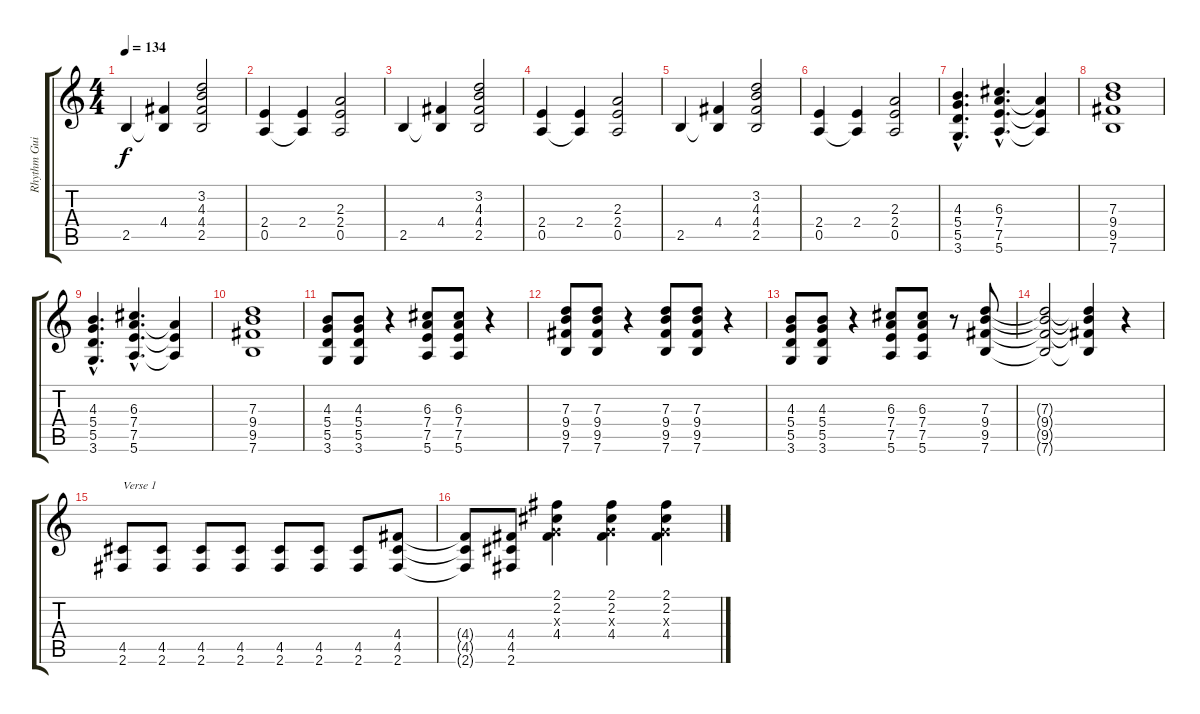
\track ("Rhythm Guitar 2" "Rhythm Gui") {instrument overdrivenguitar}
\staff {score tabs}
\tuning (E4 B3 G3 D3 A2 E2) {hide}
\ts (4 4)
\tempo 134
\clef g2
\ks c
2.5.4{dy f} (4.4 2.5{t}).4 (3.2 4.3 4.4 2.5).2 |
(2.4 0.5).4 (2.4 0.5{t}).4 (2.3 2.4 0.5).2 |
2.5.4 (4.4 2.5{t}).4 (3.2 4.3 4.4 2.5).2 |
(2.4 0.5).4 (2.4 0.5{t}).4 (2.3 2.4 0.5).2 |
2.5.4 (4.4 2.5{t}).4 (3.2 4.3 4.4 2.5).2 |
(2.4 0.5).4 (2.4 0.5{t}).4 (2.3 2.4 0.5).2 |
(4.3{hac} 5.4{hac} 5.5{hac} 3.6{hac}).4{d} (6.3{hac} 7.4{hac} 7.5{hac} 5.6{hac}).4{d} (7.4{t} 7.5{t} 5.6{t}).4 |
(7.3 9.4 9.5 7.6).1 |
(4.3{hac} 5.4{hac} 5.5{hac} 3.6{hac}).4{d} (6.3{hac} 7.4{hac} 7.5{hac} 5.6{hac}).4{d} (7.4{t} 7.5{t} 5.6{t}).4 |
(7.3 9.4 9.5 7.6).1 |
(4.3 5.4 5.5 3.6).8 (4.3 5.4 5.5 3.6).8 r.4 (6.3 7.4 7.5 5.6).8 (6.3 7.4 7.5 5.6).8 r.4 |
(7.3 9.4 9.5 7.6).8 (7.3 9.4 9.5 7.6).8 r.4 (7.3 9.4 9.5 7.6).8 (7.3 9.4 9.5 7.6).8 r.4 |
(4.3 5.4 5.5 3.6).8 (4.3 5.4 5.5 3.6).8 r.4 (6.3 7.4 7.5 5.6).8 (6.3 7.4 7.5 5.6).8 r.8 (7.3 9.4 9.5 7.6).8 |
(7.3{t} 9.4{t} 9.5{t} 7.6{t}).2 (7.3{t} 9.4{t} 9.5{t} 7.6{t}).4 r.4 |
(4.5 2.6).8{txt "Verse 1"} (4.5 2.6).8 (4.5 2.6).8 (4.5 2.6).8 (4.5 2.6).8 (4.5 2.6).8 (4.5 2.6).8 (4.4 4.5 2.6).8 |
(4.4{t} 4.5{t} 2.6{t}).8 (4.4 4.5 2.6).8 (2.1 2.2 0.3{x} 4.4).4 (2.1 2.2 0.3{x} 4.4).4 (2.1 2.2 0.3{x} 4.4).4
